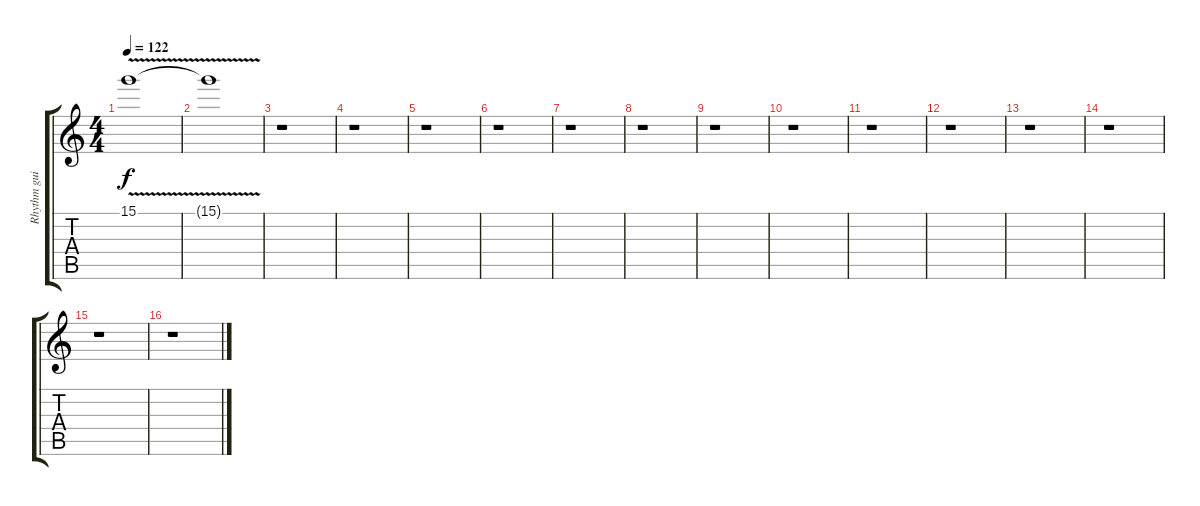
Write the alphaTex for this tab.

\track ("Rhythm guitar" "Rhythm gui") {instrument overdrivenguitar}
\staff {score tabs}
\tuning (E4 B3 G3 D3 A2 E2) {hide}
\ts (4 4)
\tempo 122
\clef g2
\ks c
15.1{v}.1{dy f} |
15.1{t}.1 |
r.1 |
r.1 |
r.1 |
r.1 |
r.1 |
r.1 |
r.1 |
r.1 |
r.1 |
r.1 |
r.1 |
r.1 |
r.1 |
r.1
